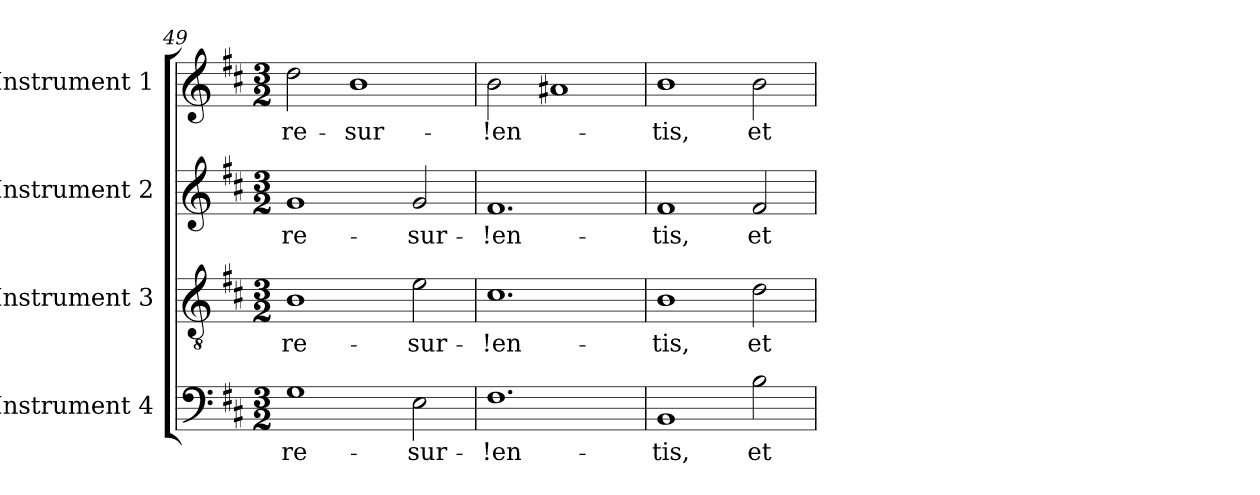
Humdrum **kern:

**kern	**text	**kern	**text	**kern	**text	**kern	**text
*part4	*part4	*part3	*part3	*part2	*part2	*part1	*part1
*staff4	*staff4	*staff3	*staff3	*staff2	*staff2	*staff1	*staff1
*I"Instrument 4	*	*I"Instrument 3	*	*I"Instrument 2	*	*I"Instrument 1	*
*clefF4	*	*clefGv2	*	*clefG2	*	*clefG2	*
*k[f#c#]	*	*k[f#c#]	*	*k[f#c#]	*	*k[f#c#]	*
*D:	*	*D:	*	*D:	*	*D:	*
*M3/2	*	*M3/2	*	*M3/2	*	*M3/2	*
=49	=49	=49	=49	=49	=49	=49	=49
!	!LO:LY:b:cj	!	!LO:LY:b:cj	!	!LO:LY:b:cj	!	!LO:LY:b:cj
1G	re-	1B	re-	1g	re-	2dd\	re-
!	!	!	!	!	!	!	!LO:LY:b:cj
.	.	.	.	.	.	1b	-sur-
!	!LO:LY:b:cj	!	!LO:LY:b:cj	!	!LO:LY:b:cj	!	!
2E\	-sur-	2e\	-sur-	2g/	-sur-	.	.
=50	=50	=50	=50	=50	=50	=50	=50
!	!LO:LY:b:cj	!	!LO:LY:b:cj	!	!LO:LY:b:cj	!	!LO:LY:b
1.F#	-!en-	1.c#	-!en-	1.f#	-!en-	2b\	-!en-
.	.	.	.	.	.	1a#X	.
=51	=51	=51	=51	=51	=51	=51	=51
!	!LO:LY:b:cj	!	!LO:LY:b:cj	!	!LO:LY:b:cj	!	!LO:LY:b:cj
1BB	-tis,	1B	-tis,	1f#	-tis,	1b	-tis,
!	!LO:LY:b:cj	!	!LO:LY:b:cj	!	!LO:LY:b:cj	!	!LO:LY:b:cj
2B\	et	2d\	et	2f#/	et	2b\	et
=	=	=	=	=	=	=	=
*-	*-	*-	*-	*-	*-	*-	*-
